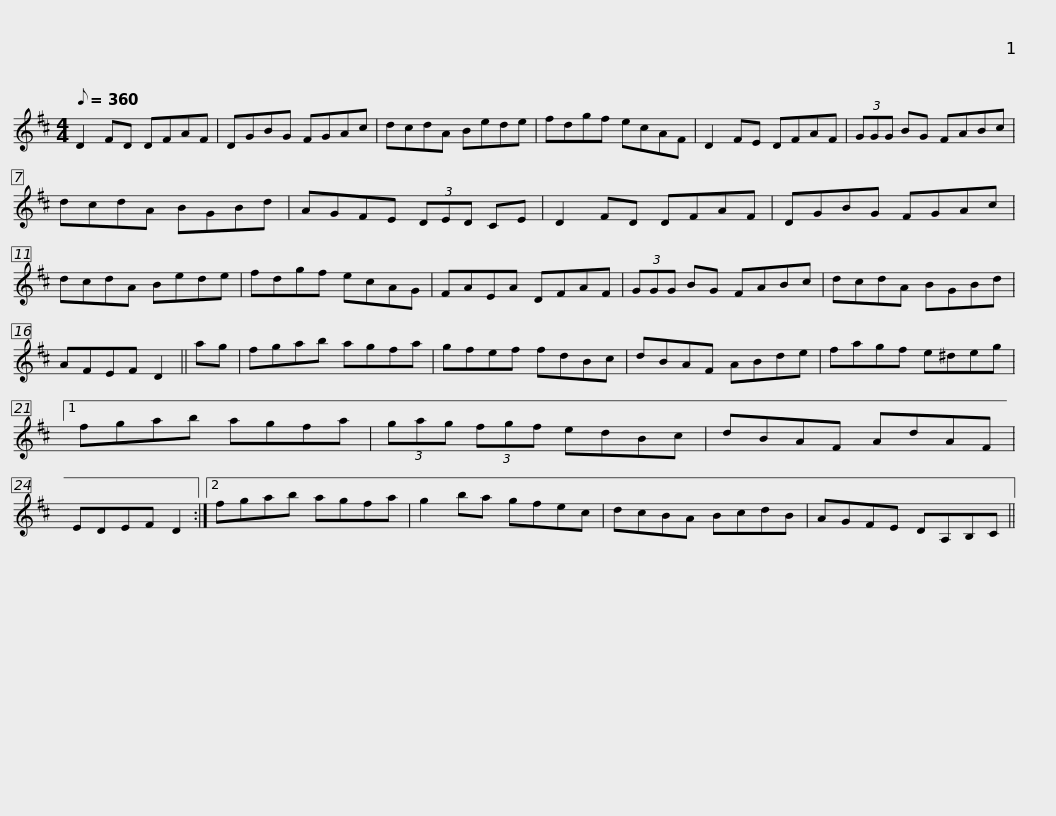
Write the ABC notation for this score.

X:1
L:1/8
Q:1/8=360
M:4/4
I:linebreak $
K:D
V:1 treble
V:1
 D2 FD DFAF | DGBG FGAc | dcdA Bede | fdgf ecAF | D2 FE DFAF |$ %5
 (3GGG BG FABc | dcdA BGBd | AGFE (3DED CE | D2 FD DFAF | DGBG FGAc |$ %10
 dcdA Bede | fdgf ecAG | FAEA DFAF | (3GGG BG FABc | dcdA BGBd | %15
 AFEF D2 ||$ ag | fgab agfa | gfef fdBc | dBAF ABde | %20
 fagf e^deg |1 fgab agfa |$ (3gag (3fgf edBc | dBAF AdAF | EDEF D2 :|2 %25
 fgab agfa | g2 ba gfec |$ dcBA BcdB | AGFE DA,B,C || %29
